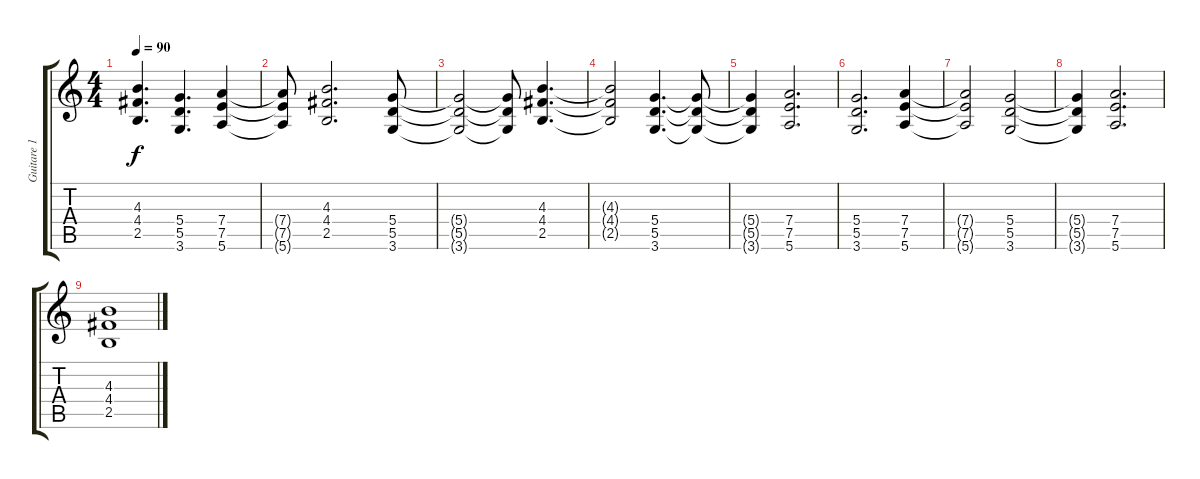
\track ("Guitare 1" "Guitare 1") {instrument distortionguitar}
\staff {score tabs}
\tuning (E4 B3 G3 D3 A2 E2) {hide}
\ts (4 4)
\tempo 90
\clef g2
\ks c
(4.3{t} 4.4{t} 2.5{t}).4{d dy f} (5.4 5.5 3.6).4{d} (7.4 7.5 5.6).4 |
(7.4{t} 7.5{t} 5.6{t}).8 (4.3 4.4 2.5).2{d} (5.4 5.5 3.6).8 |
(5.4{t} 5.5{t} 3.6{t}).2 (5.4{t} 5.5{t} 3.6{t}).8 (4.3 4.4 2.5).4{d} |
(4.3{t} 4.4{t} 2.5{t}).2 (5.4 5.5 3.6).4{d} (5.4{t} 5.5{t} 3.6{t}).8 |
(5.4{t} 5.5{t} 3.6{t}).4 (7.4 7.5 5.6).2{d} |
(5.4 5.5 3.6).2{d} (7.4 7.5 5.6).4 |
(7.4{t} 7.5{t} 5.6{t}).2 (5.4 5.5 3.6).2 |
(5.4{t} 5.5{t} 3.6{t}).4 (7.4 7.5 5.6).2{d} |
(4.3 4.4 2.5).1
